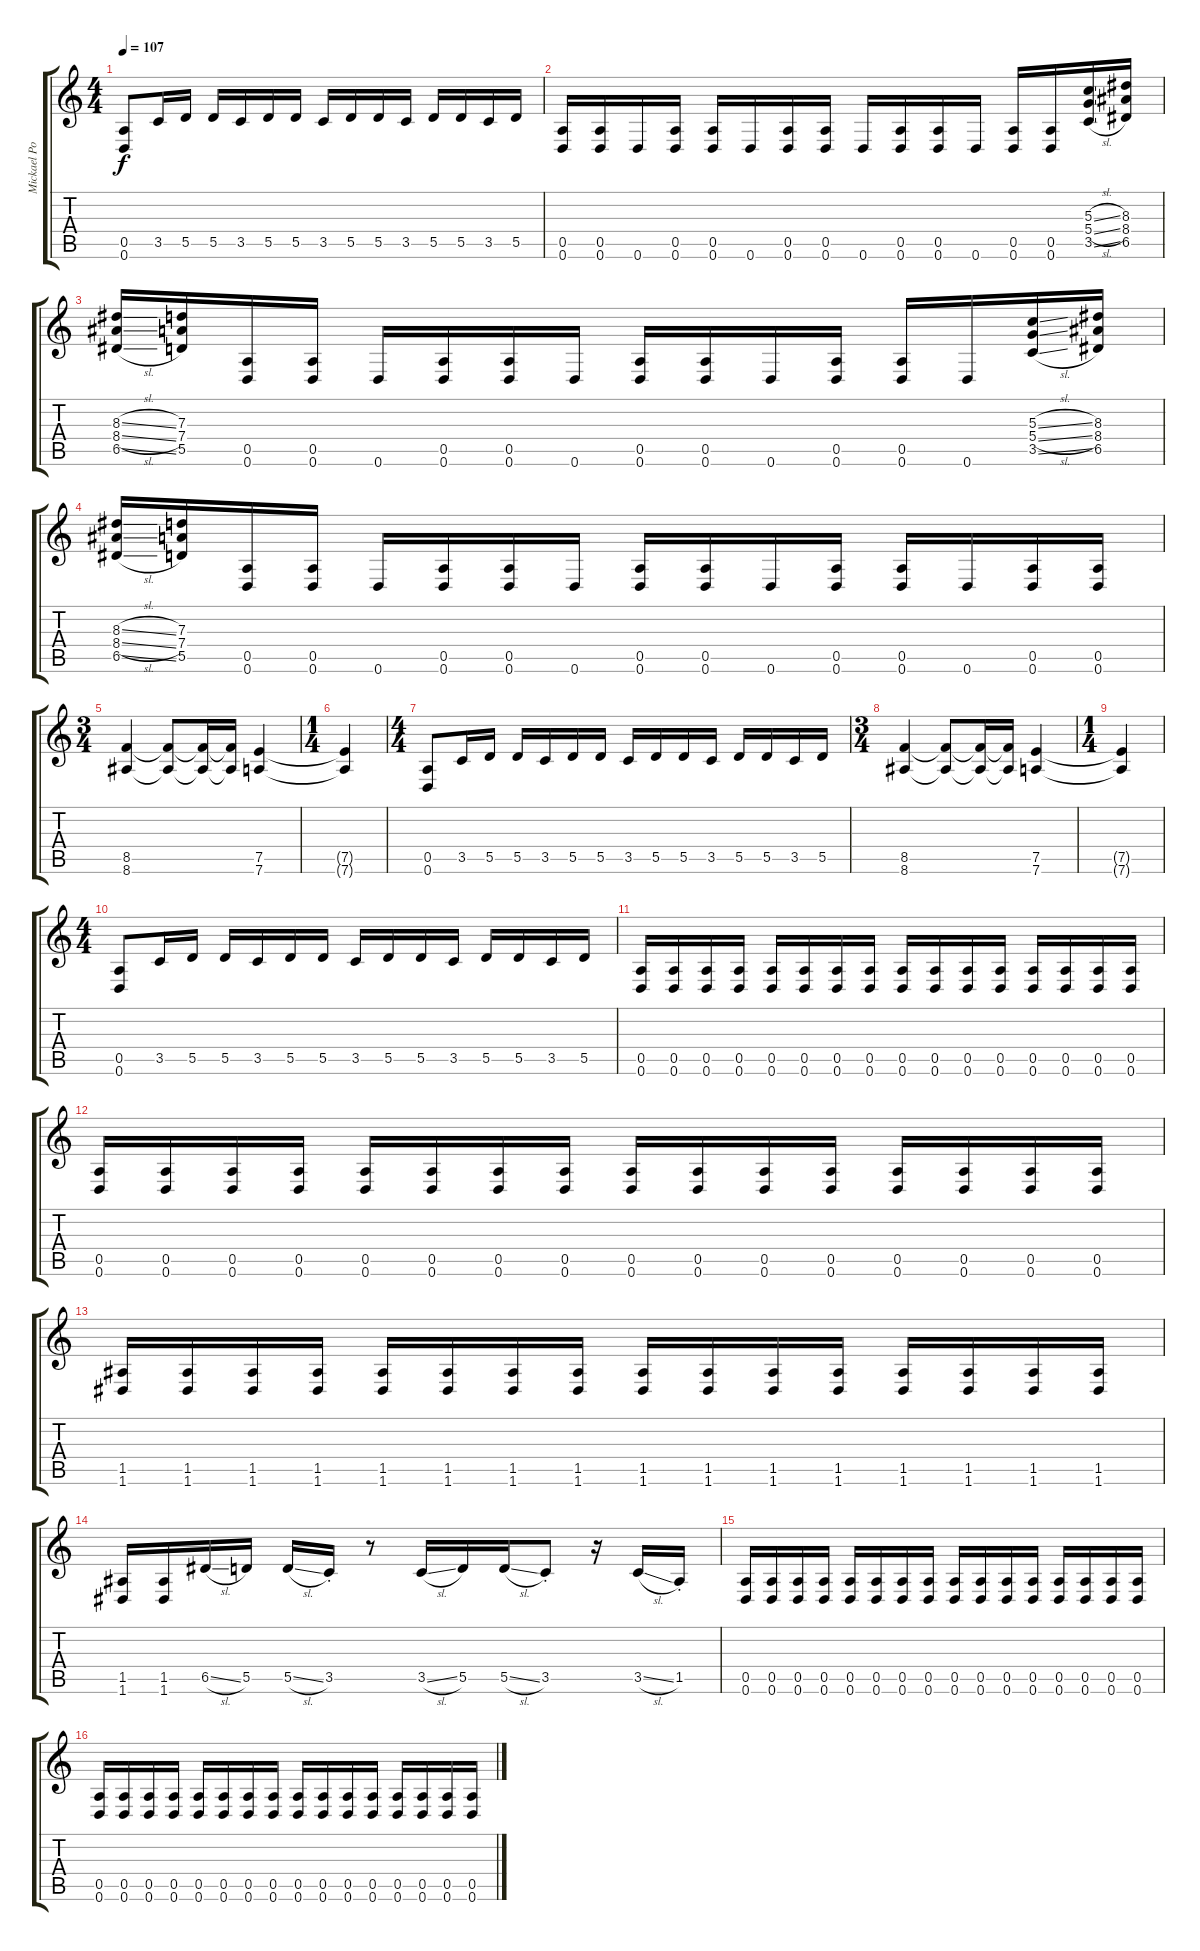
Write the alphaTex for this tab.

\track ("Mickael Poulsen (Rythm guitar)" "Mickael Po") {instrument distortionguitar}
\staff {score tabs}
\tuning (E4 B3 G3 D3 A2 D2) {hide}
\ts (4 4)
\tempo 107
\clef g2
\ks c
(0.5 0.6).8{dy f} 3.5.16 5.5.16 5.5.16 3.5.16 5.5.16 5.5.16 3.5.16 5.5.16 5.5.16 3.5.16 5.5.16 5.5.16 3.5.16 5.5.16 |
(0.5 0.6).16 (0.5 0.6).16 0.6.16 (0.5 0.6).16 (0.5 0.6).16 0.6.16 (0.5 0.6).16 (0.5 0.6).16 0.6.16 (0.5 0.6).16 (0.5 0.6).16 0.6.16 (0.5 0.6).16 (0.5 0.6).16 (5.3{sl} 5.4{sl} 3.5{sl}).16 (8.3 8.4 6.5).16 |
(8.3{sl} 8.4{sl} 6.5{sl}).16 (7.3 7.4 5.5).16 (0.5 0.6).16 (0.5 0.6).16 0.6.16 (0.5 0.6).16 (0.5 0.6).16 0.6.16 (0.5 0.6).16 (0.5 0.6).16 0.6.16 (0.5 0.6).16 (0.5 0.6).16 0.6.16 (5.3{sl} 5.4{sl} 3.5{sl}).16 (8.3 8.4 6.5).16 |
(8.3{sl} 8.4{sl} 6.5{sl}).16 (7.3 7.4 5.5).16 (0.5 0.6).16 (0.5 0.6).16 0.6.16 (0.5 0.6).16 (0.5 0.6).16 0.6.16 (0.5 0.6).16 (0.5 0.6).16 0.6.16 (0.5 0.6).16 (0.5 0.6).16 0.6.16 (0.5 0.6).16 (0.5 0.6).16 |
\ts (3 4)
(8.5 8.6).4 (8.5{t} 8.6{t}).8 (8.5{t} 8.6{t}).16 (8.5{t} 8.6{t}).16 (7.5 7.6).4 |
\ts (1 4)
(7.5{t} 7.6{t}).4 |
\ts (4 4)
(0.5 0.6).8 3.5.16 5.5.16 5.5.16 3.5.16 5.5.16 5.5.16 3.5.16 5.5.16 5.5.16 3.5.16 5.5.16 5.5.16 3.5.16 5.5.16 |
\ts (3 4)
(8.5 8.6).4 (8.5{t} 8.6{t}).8 (8.5{t} 8.6{t}).16 (8.5{t} 8.6{t}).16 (7.5 7.6).4 |
\ts (1 4)
(7.5{t} 7.6{t}).4 |
\ts (4 4)
(0.5 0.6).8 3.5.16 5.5.16 5.5.16 3.5.16 5.5.16 5.5.16 3.5.16 5.5.16 5.5.16 3.5.16 5.5.16 5.5.16 3.5.16 5.5.16 |
(0.5 0.6).16 (0.5 0.6).16 (0.5 0.6).16 (0.5 0.6).16 (0.5 0.6).16 (0.5 0.6).16 (0.5 0.6).16 (0.5 0.6).16 (0.5 0.6).16 (0.5 0.6).16 (0.5 0.6).16 (0.5 0.6).16 (0.5 0.6).16 (0.5 0.6).16 (0.5 0.6).16 (0.5 0.6).16 |
(0.5 0.6).16 (0.5 0.6).16 (0.5 0.6).16 (0.5 0.6).16 (0.5 0.6).16 (0.5 0.6).16 (0.5 0.6).16 (0.5 0.6).16 (0.5 0.6).16 (0.5 0.6).16 (0.5 0.6).16 (0.5 0.6).16 (0.5 0.6).16 (0.5 0.6).16 (0.5 0.6).16 (0.5 0.6).16 |
(1.5 1.6).16 (1.5 1.6).16 (1.5 1.6).16 (1.5 1.6).16 (1.5 1.6).16 (1.5 1.6).16 (1.5 1.6).16 (1.5 1.6).16 (1.5 1.6).16 (1.5 1.6).16 (1.5 1.6).16 (1.5 1.6).16 (1.5 1.6).16 (1.5 1.6).16 (1.5 1.6).16 (1.5 1.6).16 |
(1.5 1.6).16 (1.5 1.6).16 6.5{sl}.16 5.5.16 5.5{sl}.16 3.5{st}.16 r.8 3.5{sl}.16 5.5.16 5.5{sl}.16 3.5{st}.8 r.16 3.5{sl}.16 1.5{st}.16 |
(0.5 0.6).16 (0.5 0.6).16 (0.5 0.6).16 (0.5 0.6).16 (0.5 0.6).16 (0.5 0.6).16 (0.5 0.6).16 (0.5 0.6).16 (0.5 0.6).16 (0.5 0.6).16 (0.5 0.6).16 (0.5 0.6).16 (0.5 0.6).16 (0.5 0.6).16 (0.5 0.6).16 (0.5 0.6).16 |
(0.5 0.6).16 (0.5 0.6).16 (0.5 0.6).16 (0.5 0.6).16 (0.5 0.6).16 (0.5 0.6).16 (0.5 0.6).16 (0.5 0.6).16 (0.5 0.6).16 (0.5 0.6).16 (0.5 0.6).16 (0.5 0.6).16 (0.5 0.6).16 (0.5 0.6).16 (0.5 0.6).16 (0.5 0.6).16
